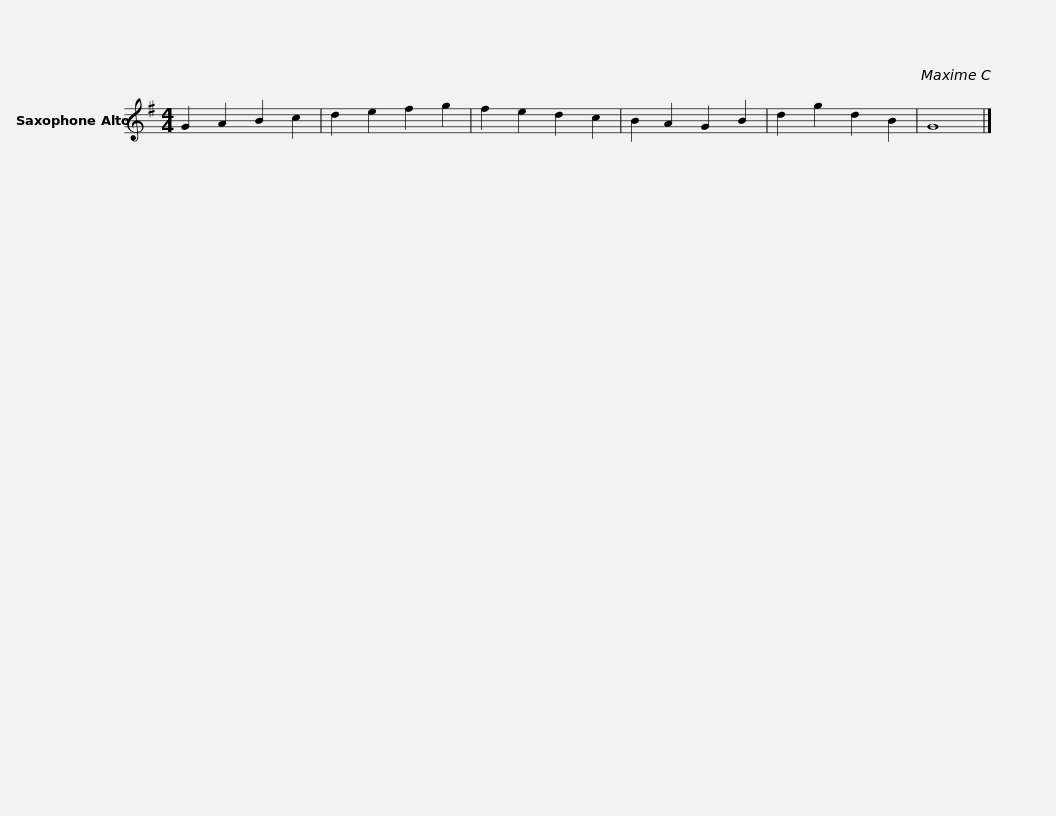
X:1
L:1/8
M:4/4
I:linebreak $
K:none
V:1 treble transpose=-9
V:1
[K:G] G2 A2 B2 c2 | d2 e2 f2 g2 | f2 e2 d2 c2 | B2 A2 G2 B2 | d2 g2 d2 B2 | %5
 G8 |] %6
